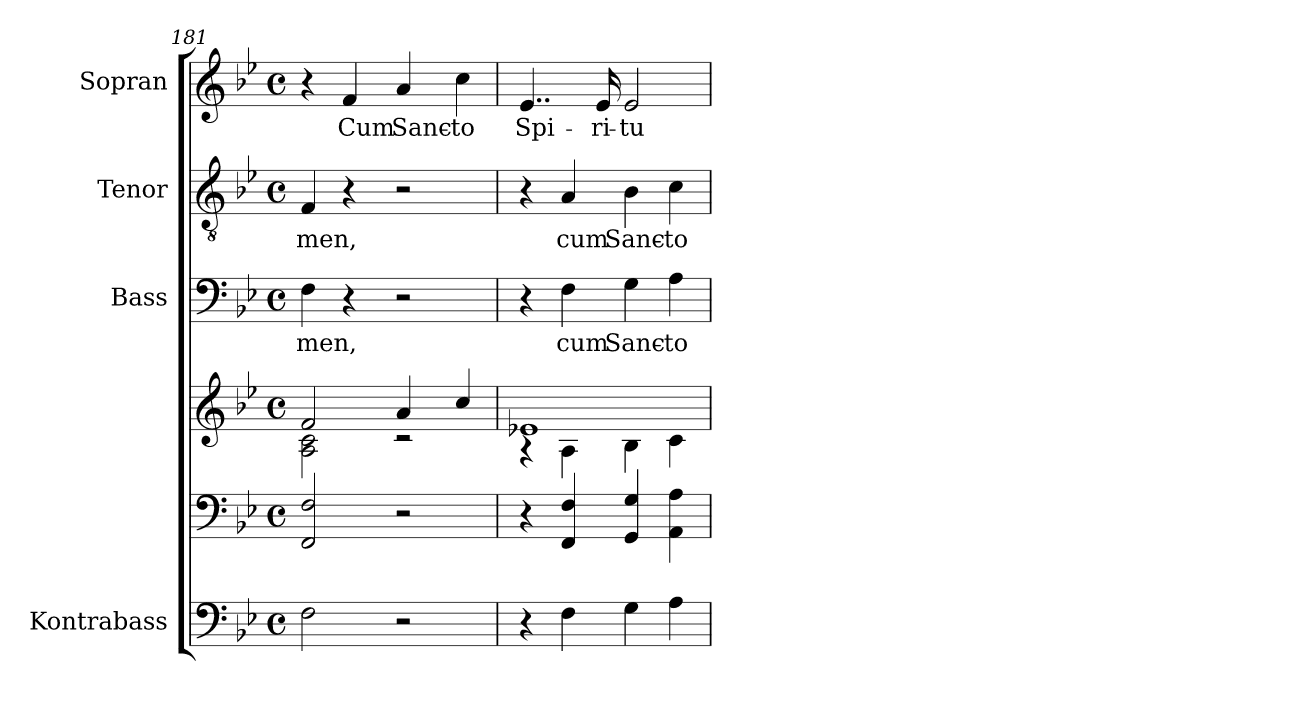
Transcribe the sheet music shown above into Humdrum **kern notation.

**kern	**kern	**kern	**kern	**text	**kern	**text	**kern	**text
*part5	*part4	*part4	*part3	*part3	*part2	*part2	*part1	*part1
*staff6	*staff5	*staff4	*staff3	*staff3	*staff2	*staff2	*staff1	*staff1
*I"Kontrabass	*	*	*I"Bass	*	*I"Tenor	*	*I"Sopran	*
*I'Kb.	*	*	*I'B.	*	*I'T.	*	*I'S.	*
*clefF4	*clefF4	*clefG2	*clefF4	*	*clefGv2	*	*clefG2	*
*ITrd7c12	*	*	*	*	*	*	*	*
*k[b-e-]	*k[b-e-]	*k[b-e-]	*k[b-e-]	*	*k[b-e-]	*	*k[b-e-]	*
*B-:	*B-:	*B-:	*B-:	*	*B-:	*	*B-:	*
*M4/4	*M4/4	*M4/4	*M4/4	*	*M4/4	*	*M4/4	*
*met(c)	*met(c)	*met(c)	*met(c)	*	*met(c)	*	*met(c)	*
=181	=181	=181	=181	=181	=181	=181	=181	=181
*	*	*^	*	*	*	*	*	*
!	!	!	!	!	!LO:LY:b	!	!LO:LY:b	!	!
2FF\	2FF/ 2F/	2f/	2A\ 2c\	4F\	-men,	4F/	-men,	4r	.
!	!	!	!	!	!	!	!	!	!LO:LY:b
.	.	.	.	4r	.	4r	.	4f/	Cum
!	!	!	!	!	!	!	!	!	!LO:LY:b
2r	2r	4a/	2rc	2r	.	2r	.	4a/	Sanc-
!	!	!	!	!	!	!	!	!	!LO:LY:b
.	.	4cc/	.	.	.	.	.	4cc\	-to
=182	=182	=182	=182	=182	=182	=182	=182	=182	=182
!	!	!	!	!	!	!	!	!	!LO:LY:b
4r	4r	1e-X	4rG	4r	.	4r	.	4..e-/	Spi-
!	!	!	!	!	!LO:LY:b	!	!LO:LY:b	!	!
4FF\	4FF/ 4F/	.	4A\	4F\	cum	4A/	cum	.	.
!	!	!	!	!	!	!	!	!	!LO:LY:b
.	.	.	.	.	.	.	.	16e-/	-ri-
!	!	!	!	!	!LO:LY:b	!	!LO:LY:b	!	!LO:LY:b
4GG\	4GG/ 4G/	.	4B-\	4G\	Sanc-	4B-\	Sanc-	2e-/	-tu
!	!	!	!	!	!LO:LY:b	!	!LO:LY:b	!	!
4AA\	4AA\ 4A\	.	4c\	4A\	-to	4c\	-to	.	.
*	*	*v	*v	*	*	*	*	*	*
=	=	=	=	=	=	=	=	=
*-	*-	*-	*-	*-	*-	*-	*-	*-
